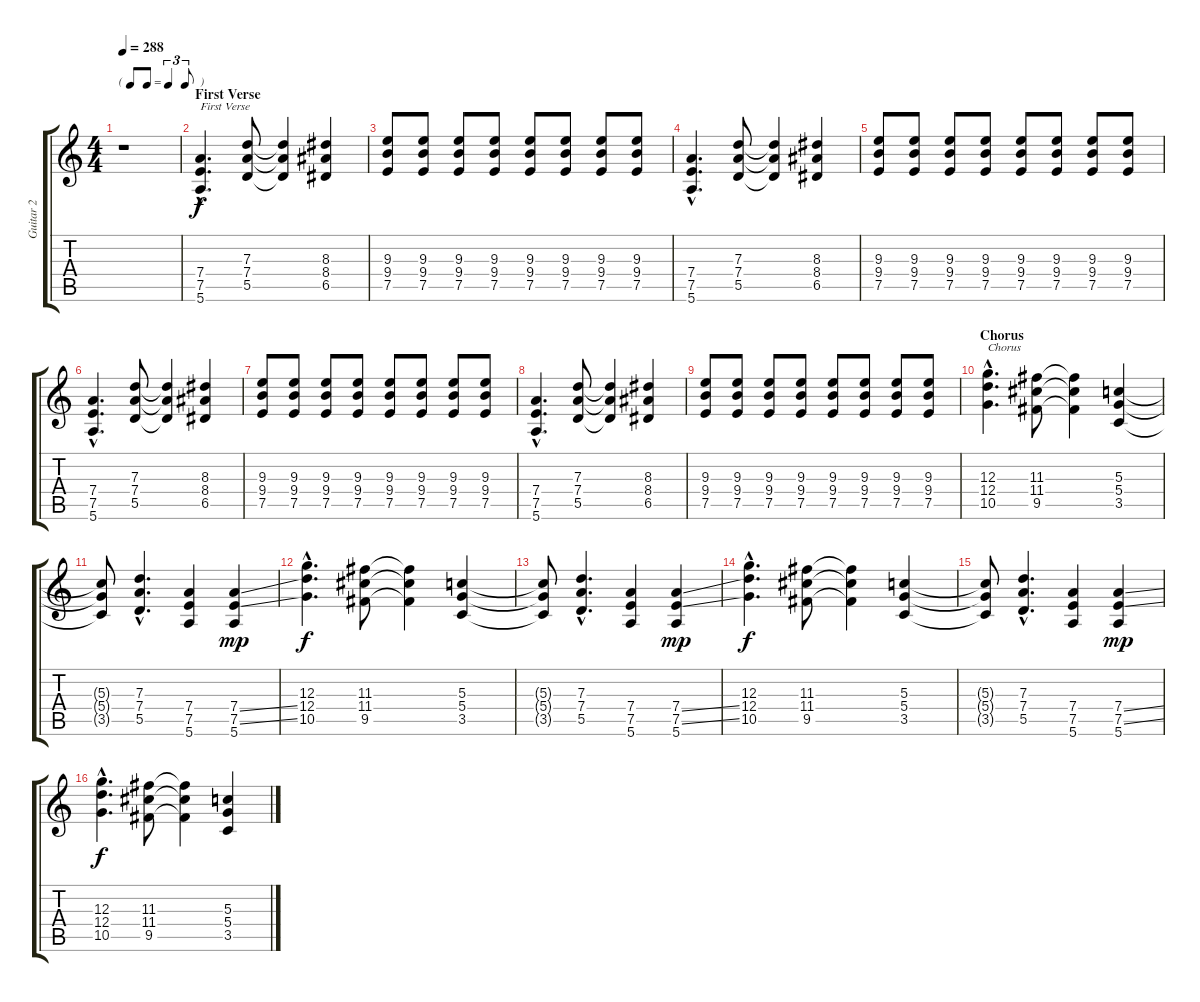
\track ("Guitar 2" "Guitar 2") {instrument distortionguitar}
\staff {score tabs}
\tuning (E4 B3 G3 D3 A2 E2) {hide}
\ts (4 4)
\tf triplet8th
\tempo 288
\clef g2
\ks c
r.1{dy f instrument distortionguitar} |
\section ("" "First Verse")
(7.4{hac} 7.5{hac} 5.6{hac}).4{d txt "First Verse"} (7.3 7.4 5.5).8 (7.3{t} 7.4{t} 5.5{t}).4 (8.3 8.4 6.5).4 |
(9.3 9.4 7.5).8 (9.3 9.4 7.5).8 (9.3 9.4 7.5).8 (9.3 9.4 7.5).8 (9.3 9.4 7.5).8 (9.3 9.4 7.5).8 (9.3 9.4 7.5).8 (9.3 9.4 7.5).8 |
(7.4{hac} 7.5{hac} 5.6{hac}).4{d} (7.3 7.4 5.5).8 (7.3{t} 7.4{t} 5.5{t}).4 (8.3 8.4 6.5).4 |
(9.3 9.4 7.5).8 (9.3 9.4 7.5).8 (9.3 9.4 7.5).8 (9.3 9.4 7.5).8 (9.3 9.4 7.5).8 (9.3 9.4 7.5).8 (9.3 9.4 7.5).8 (9.3 9.4 7.5).8 |
(7.4{hac} 7.5{hac} 5.6{hac}).4{d} (7.3 7.4 5.5).8 (7.3{t} 7.4{t} 5.5{t}).4 (8.3 8.4 6.5).4 |
(9.3 9.4 7.5).8 (9.3 9.4 7.5).8 (9.3 9.4 7.5).8 (9.3 9.4 7.5).8 (9.3 9.4 7.5).8 (9.3 9.4 7.5).8 (9.3 9.4 7.5).8 (9.3 9.4 7.5).8 |
(7.4{hac} 7.5{hac} 5.6{hac}).4{d} (7.3 7.4 5.5).8 (7.3{t} 7.4{t} 5.5{t}).4 (8.3 8.4 6.5).4 |
(9.3 9.4 7.5).8 (9.3 9.4 7.5).8 (9.3 9.4 7.5).8 (9.3 9.4 7.5).8 (9.3 9.4 7.5).8 (9.3 9.4 7.5).8 (9.3 9.4 7.5).8 (9.3 9.4 7.5).8 |
\section ("" "Chorus")
(12.3{hac} 12.4{hac} 10.5{hac}).4{d txt "Chorus"} (11.3 11.4 9.5).8 (11.3{t} 11.4{t} 9.5{t}).4 (5.3 5.4 3.5).4 |
(5.3{t} 5.4{t} 3.5{t}).8 (7.3{hac} 7.4{hac} 5.5{hac}).4{d} (7.4 7.5 5.6).4 (7.4{ss} 7.5{ss} 5.6).4{dy mp} |
(12.3{hac} 12.4{hac} 10.5{hac}).4{d dy f} (11.3 11.4 9.5).8 (11.3{t} 11.4{t} 9.5{t}).4 (5.3 5.4 3.5).4 |
(5.3{t} 5.4{t} 3.5{t}).8 (7.3{hac} 7.4{hac} 5.5{hac}).4{d} (7.4 7.5 5.6).4 (7.4{ss} 7.5{ss} 5.6).4{dy mp} |
(12.3{hac} 12.4{hac} 10.5{hac}).4{d dy f} (11.3 11.4 9.5).8 (11.3{t} 11.4{t} 9.5{t}).4 (5.3 5.4 3.5).4 |
(5.3{t} 5.4{t} 3.5{t}).8 (7.3{hac} 7.4{hac} 5.5{hac}).4{d} (7.4 7.5 5.6).4 (7.4{ss} 7.5{ss} 5.6).4{dy mp} |
(12.3{hac} 12.4{hac} 10.5{hac}).4{d dy f} (11.3 11.4 9.5).8 (11.3{t} 11.4{t} 9.5{t}).4 (5.3 5.4 3.5).4
